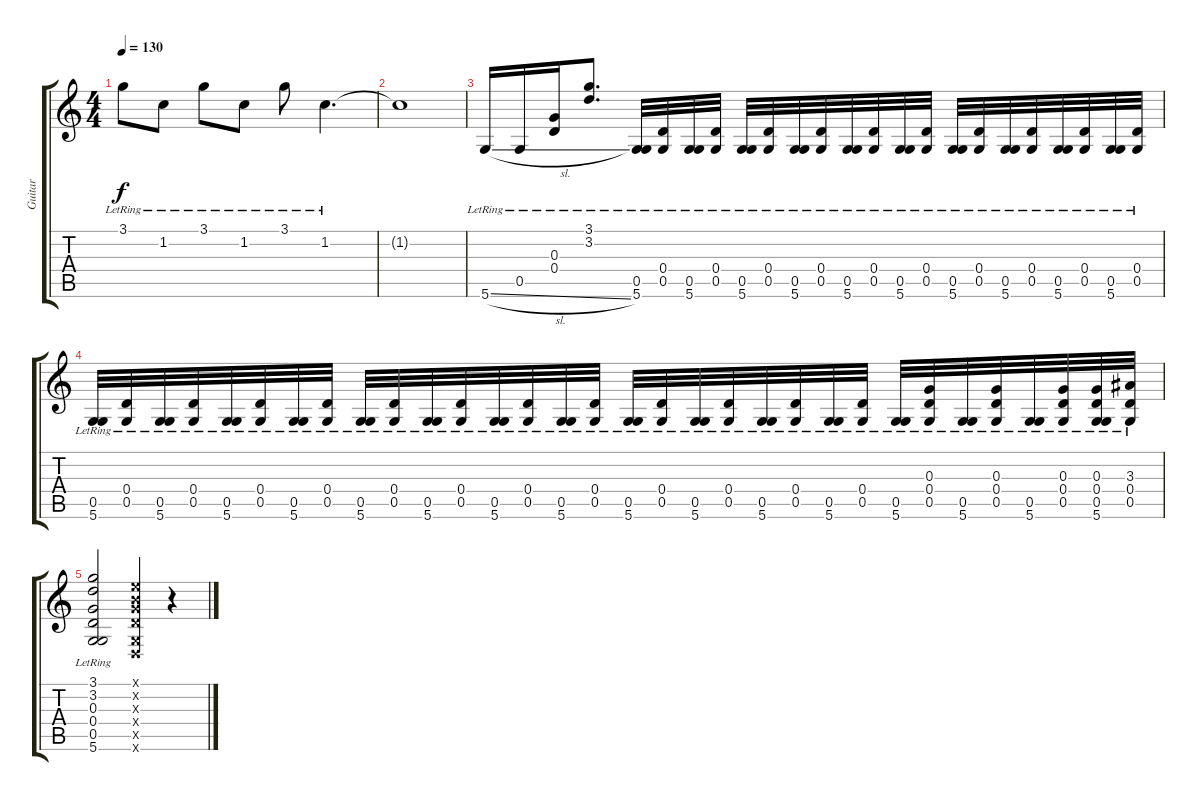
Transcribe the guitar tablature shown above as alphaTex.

\track ("Guitar" "Guitar") {instrument acousticguitarsteel}
\staff {score tabs}
\tuning (E4 B3 G3 D3 G2 D2) {hide}
\ts (4 4)
\tempo 130
\clef g2
\ks c
3.1{lr}.8{dy f} 1.2{lr}.8 3.1{lr}.8 1.2{lr}.8 3.1{lr}.8 1.2{lr}.4{d} |
1.2{t}.1 |
5.6{sl lr}.16 0.5{lr}.16 (0.3{lr} 0.4{lr}).16 (3.1{lr} 3.2{lr}).8{d} (0.5{lr} 5.6{lr}).32 (0.4{lr} 0.5{lr}).32 (0.5{lr} 5.6{lr}).32 (0.4{lr} 0.5{lr}).32 (0.5{lr} 5.6{lr}).32 (0.4{lr} 0.5{lr}).32 (0.5{lr} 5.6{lr}).32 (0.4{lr} 0.5{lr}).32 (0.5{lr} 5.6{lr}).32 (0.4{lr} 0.5{lr}).32 (0.5{lr} 5.6{lr}).32 (0.4{lr} 0.5{lr}).32 (0.5{lr} 5.6{lr}).32 (0.4{lr} 0.5{lr}).32 (0.5{lr} 5.6{lr}).32 (0.4{lr} 0.5{lr}).32 (0.5{lr} 5.6{lr}).32 (0.4{lr} 0.5{lr}).32 (0.5{lr} 5.6{lr}).32 (0.4{lr} 0.5{lr}).32 |
(0.5{lr} 5.6{lr}).32 (0.4{lr} 0.5{lr}).32 (0.5{lr} 5.6{lr}).32 (0.4{lr} 0.5{lr}).32 (0.5{lr} 5.6{lr}).32 (0.4{lr} 0.5{lr}).32 (0.5{lr} 5.6{lr}).32 (0.4{lr} 0.5{lr}).32 (0.5{lr} 5.6{lr}).32 (0.4{lr} 0.5{lr}).32 (0.5{lr} 5.6{lr}).32 (0.4{lr} 0.5{lr}).32 (0.5{lr} 5.6{lr}).32 (0.4{lr} 0.5{lr}).32 (0.5{lr} 5.6{lr}).32 (0.4{lr} 0.5{lr}).32 (0.5{lr} 5.6{lr}).32 (0.4{lr} 0.5{lr}).32 (0.5{lr} 5.6{lr}).32 (0.4{lr} 0.5{lr}).32 (0.5{lr} 5.6{lr}).32 (0.4{lr} 0.5{lr}).32 (0.5{lr} 5.6{lr}).32 (0.4{lr} 0.5{lr}).32 (0.5{lr} 5.6{lr}).32 (0.3{lr} 0.4{lr} 0.5{lr}).32 (0.5{lr} 5.6{lr}).32 (0.3{lr} 0.4{lr} 0.5{lr}).32 (0.5{lr} 5.6{lr}).32 (0.3{lr} 0.4{lr} 0.5{lr}).32 (0.3{lr} 0.4{lr} 0.5{lr} 5.6{lr}).32 (3.3{lr} 0.4{lr} 0.5{lr}).32 |
(3.1{lr} 3.2{lr} 0.3{lr} 0.4{lr} 0.5{lr} 5.6{lr}).2 (0.1{x} 0.2{x} 0.3{x} 0.4{x} 0.5{x} 0.6{x}).4 r.4
